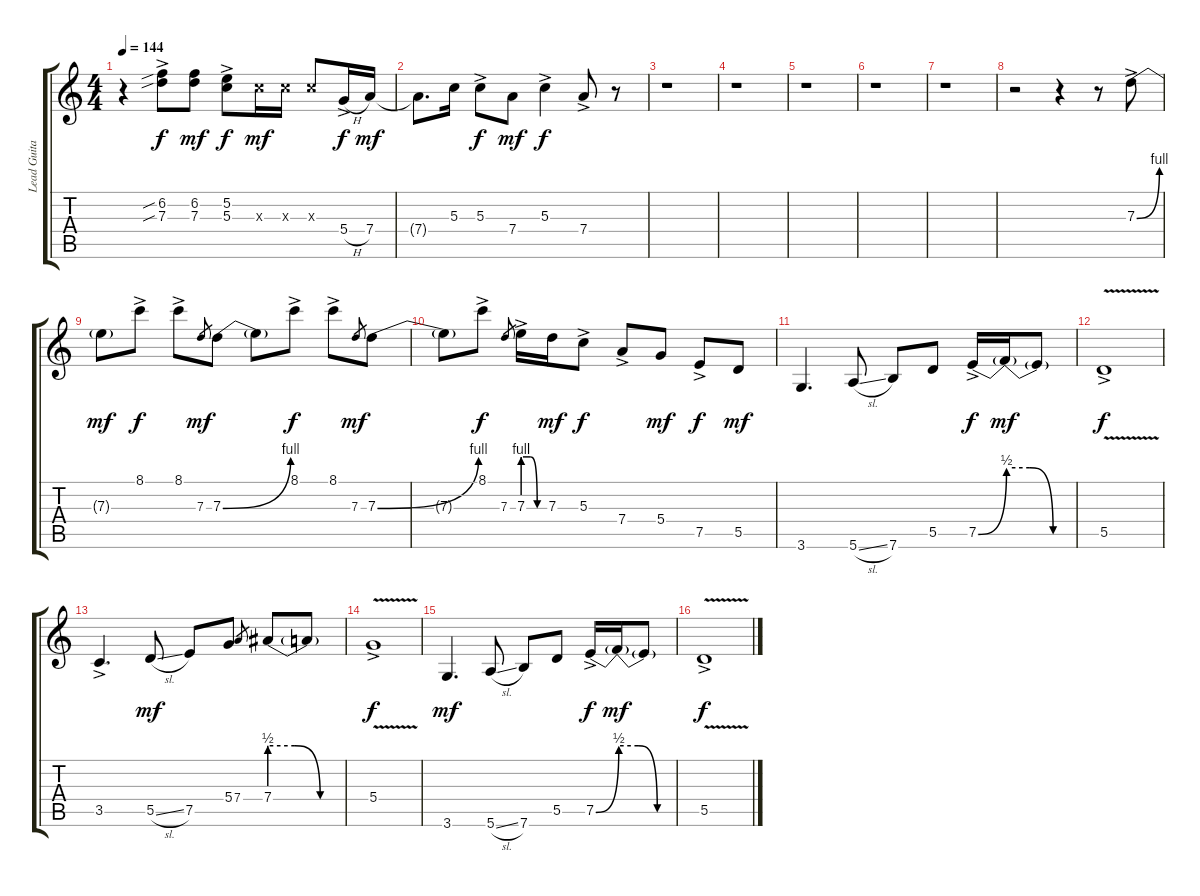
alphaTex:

\track ("Lead Guitar" "Lead Guita") {instrument electricguitarclean}
\staff {score tabs}
\tuning (E4 B3 G3 D3 A2 E2) {hide}
\ts (4 4)
\tempo 144
\clef g2
\ks c
r.4{dy f} (6.2{sib ac} 7.3{sib ac}).8 (6.2 7.3).8{dy mf} (5.2{ac} 5.3{ac}).8{dy f} 5.3{x}.16{dy mf} 5.3{x}.16 5.3{x}.8 5.4{h ac}.16{dy f} 7.4.16{dy mf} |
7.4{t}.8{d} 5.3.16 5.3{ac}.8{dy f} 7.4.8{dy mf} 5.3{ac}.4{dy f} 7.4{ac}.8 r.8 |
r.1 |
r.1 |
r.1 |
r.1 |
r.1 |
r.2 r.4 r.8 7.3{be (bend 0 0 60 4) ac}.8 |
7.3{t}.8{dy mf} 8.1{ac}.8{dy f} 8.1{ac}.8 7.3.8{gr dy mf} 7.3{be (bend 0 0 60 4)}.8 7.3{t}.8 8.1{ac}.8{dy f} 8.1{ac}.8 7.3.8{gr dy mf} 7.3{be (bend 0 0 60 4)}.8 |
7.3{t}.8 8.1{ac}.8{dy f} 7.3.8{gr} 7.3{be (custom 0 4 20 4 40 0 60 0) ac}.16 7.3.16{dy mf} 5.3{ac}.8{dy f} 7.4{ac}.8 5.4.8{dy mf} 7.5{ac}.8{dy f} 5.5.8{dy mf} |
3.6.4{d} 5.6{sl}.8 7.6.8 5.5.8 7.5{be (bend 0 0 60 2) ac}.16{dy f} 7.5{be (custom 0 2 20 2 40 0 60 0) t}.16{dy mf} 7.5{t}.8 |
5.5{v ac}.1{dy f} |
3.5{ac}.4{d} 5.5{sl}.8{dy mf} 7.5.8 5.4.8 7.4.8{gr} 7.4{be (custom 0 2 20 2 40 0 60 0)}.8 7.4{t}.8 |
5.4{v ac}.1{dy f} |
3.6.4{d dy mf} 5.6{sl}.8 7.6.8 5.5.8 7.5{be (bend 0 0 60 2) ac}.16{dy f} 7.5{be (custom 0 2 20 2 40 0 60 0) t}.16{dy mf} 7.5{t}.8 |
5.5{v ac}.1{dy f}
